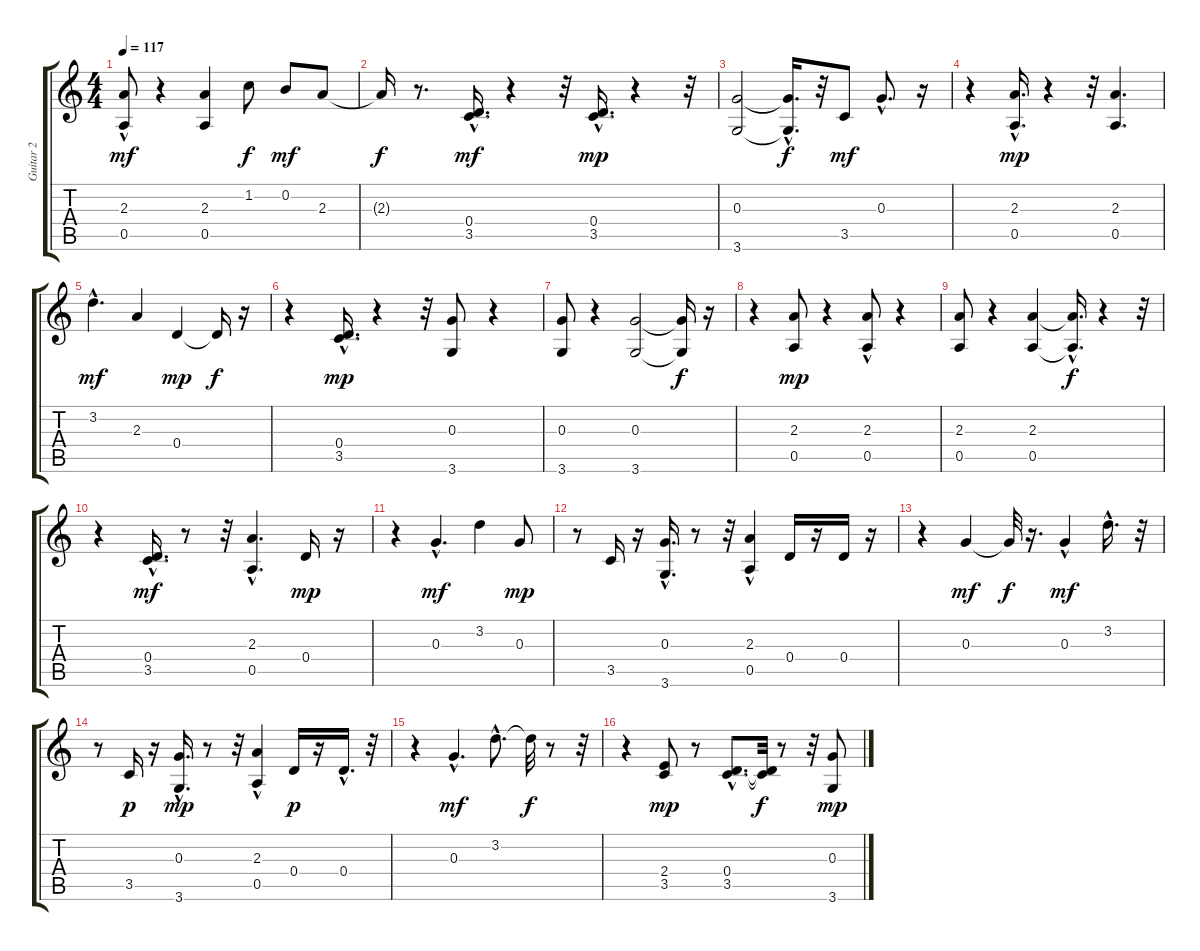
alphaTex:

\track ("Guitar 2" "Guitar 2") {instrument distortionguitar}
\staff {score tabs}
\tuning (E4 B3 G3 D3 A2 E2) {hide}
\ts (4 4)
\tempo 117
\clef g2
\ks c
(2.3 0.5{hac}).8{dy mf} r.4 (2.3 0.5).4 1.2.8{dy f} 0.2.8{dy mf} 2.3.8 |
2.3{t}.16{dy f} r.8{d} (0.4{hac} 3.5{hac}).16{d dy mf} r.4 r.32 (0.4{hac} 3.5{hac}).16{d dy mp} r.4 r.32 |
(0.3 3.6).2 (0.3{hac t} 3.6{t}).16{d dy f} r.32 3.5.8{dy mf} 0.3{hac}.8{d} r.16 |
r.4 (2.3{hac} 0.5{hac}).16{d dy mp} r.4 r.32 (2.3 0.5).4{d} |
3.2{hac}.4{d dy mf} 2.3.4 0.4.4{dy mp} 0.4{t}.16{dy f} r.16 |
r.4 (0.4{hac} 3.5{hac}).16{d dy mp} r.4 r.32 (0.3 3.6).8 r.4 |
(0.3 3.6).8 r.4 (0.3 3.6).2 (0.3{t} 3.6{t}).16{dy f} r.16 |
r.4 (2.3 0.5).8{dy mp} r.4 (2.3 0.5{hac}).8 r.4 |
(2.3 0.5).8 r.4 (2.3 0.5).4 (2.3{hac t} 0.5{t}).16{d dy f} r.4 r.32 |
r.4 (0.4{hac} 3.5{hac}).16{d dy mf} r.8 r.32 (2.3{hac} 0.5).4{d} 0.4.16{dy mp} r.16 |
r.4 0.3{hac}.4{d dy mf} 3.2.4 0.3.8{dy mp} |
r.8 3.5.16 r.16 (0.3{hac} 3.6{hac}).16{d} r.8 r.32 (2.3 0.5{hac}).4 0.4.16 r.16 0.4.16 r.16 |
r.4 0.3.4{dy mf} 0.3{t}.32{dy f} r.16{d} 0.3{hac}.4{dy mf} 3.2{hac}.16{d} r.32 |
r.8 3.5.16{dy p} r.16 (0.3{hac} 3.6{hac}).16{d dy mp} r.8 r.32 (2.3{hac} 0.5{hac}).4 0.4.16{dy p} r.16 0.4{hac}.16{d} r.32 |
r.4 0.3{hac}.4{d dy mf} 3.2{hac}.8{d} 3.2{t}.32{dy f} r.8 r.32 |
r.4 (2.4 3.5).8{dy mp} r.8 (0.4{hac} 3.5{hac}).8{d} (0.4{t} 3.5{t}).32{dy f} r.8 r.32 (0.3 3.6).8{dy mp}
